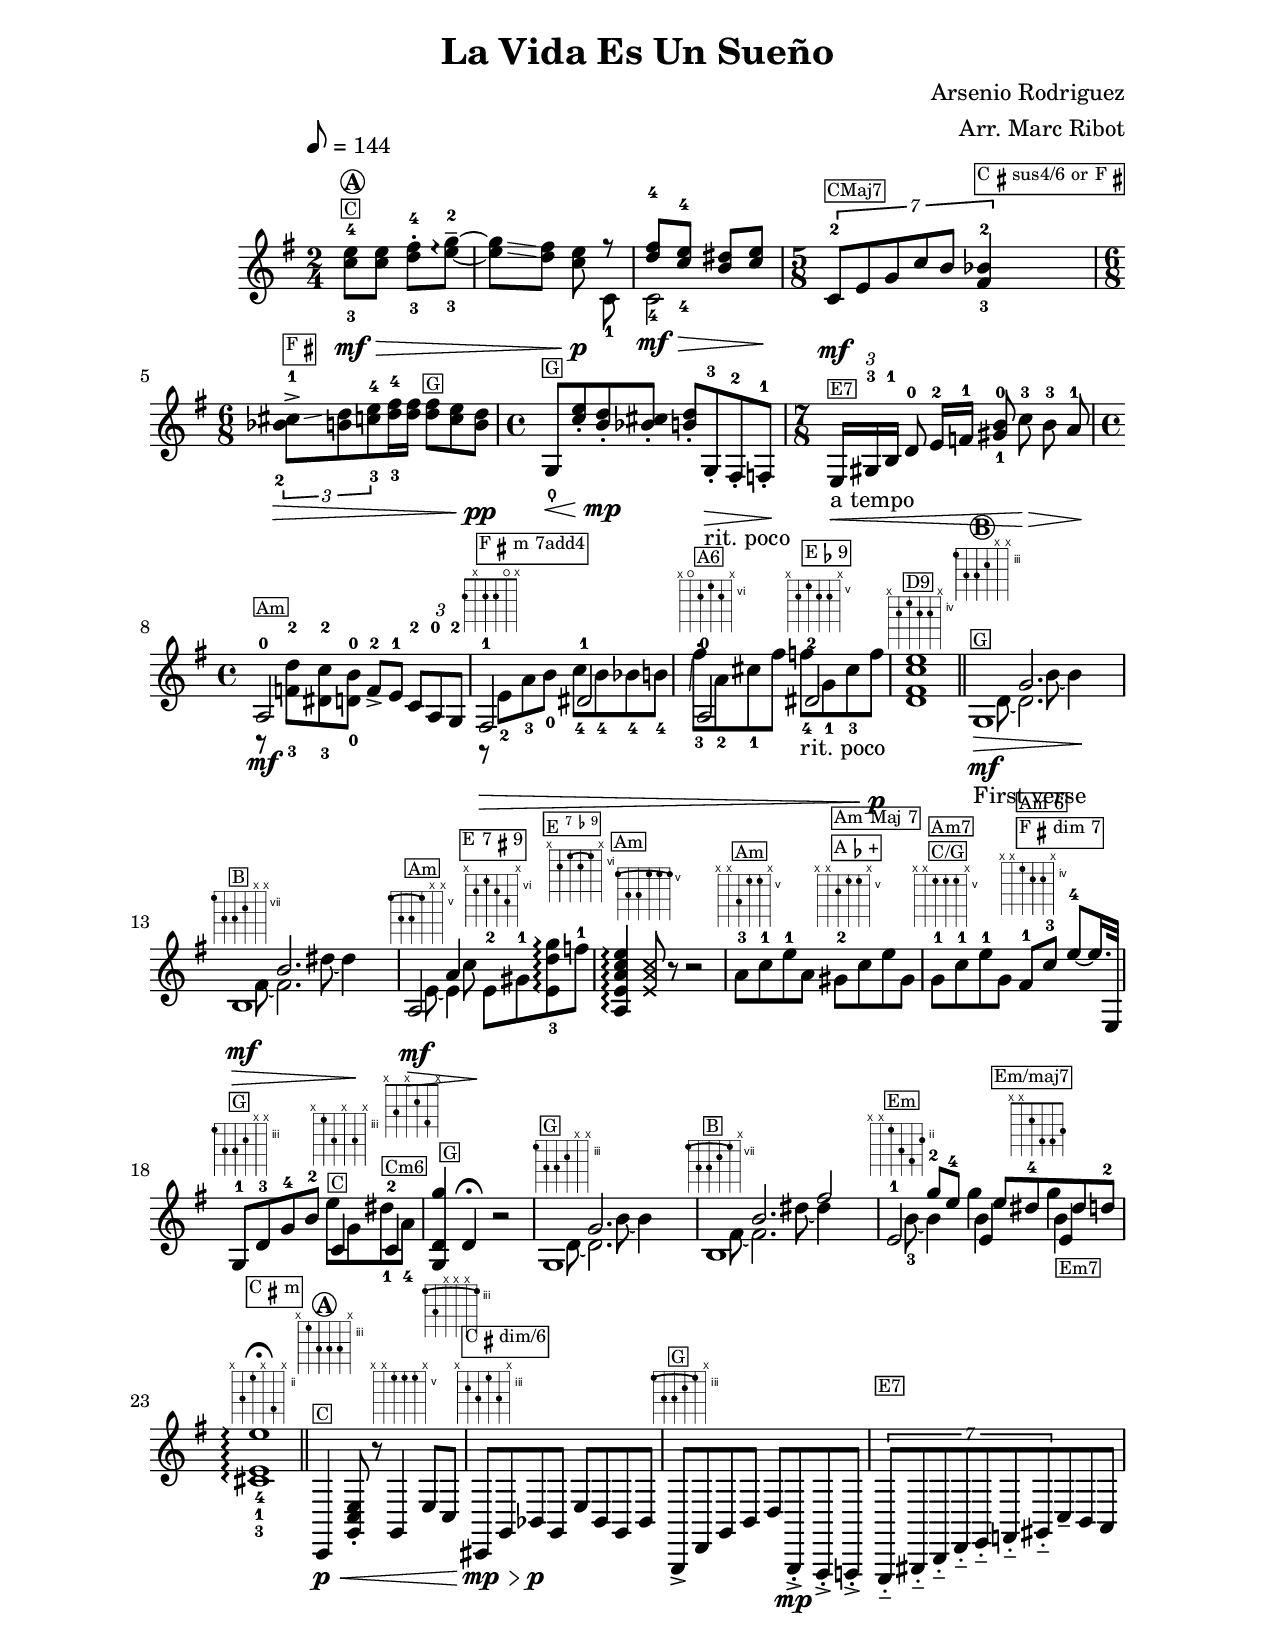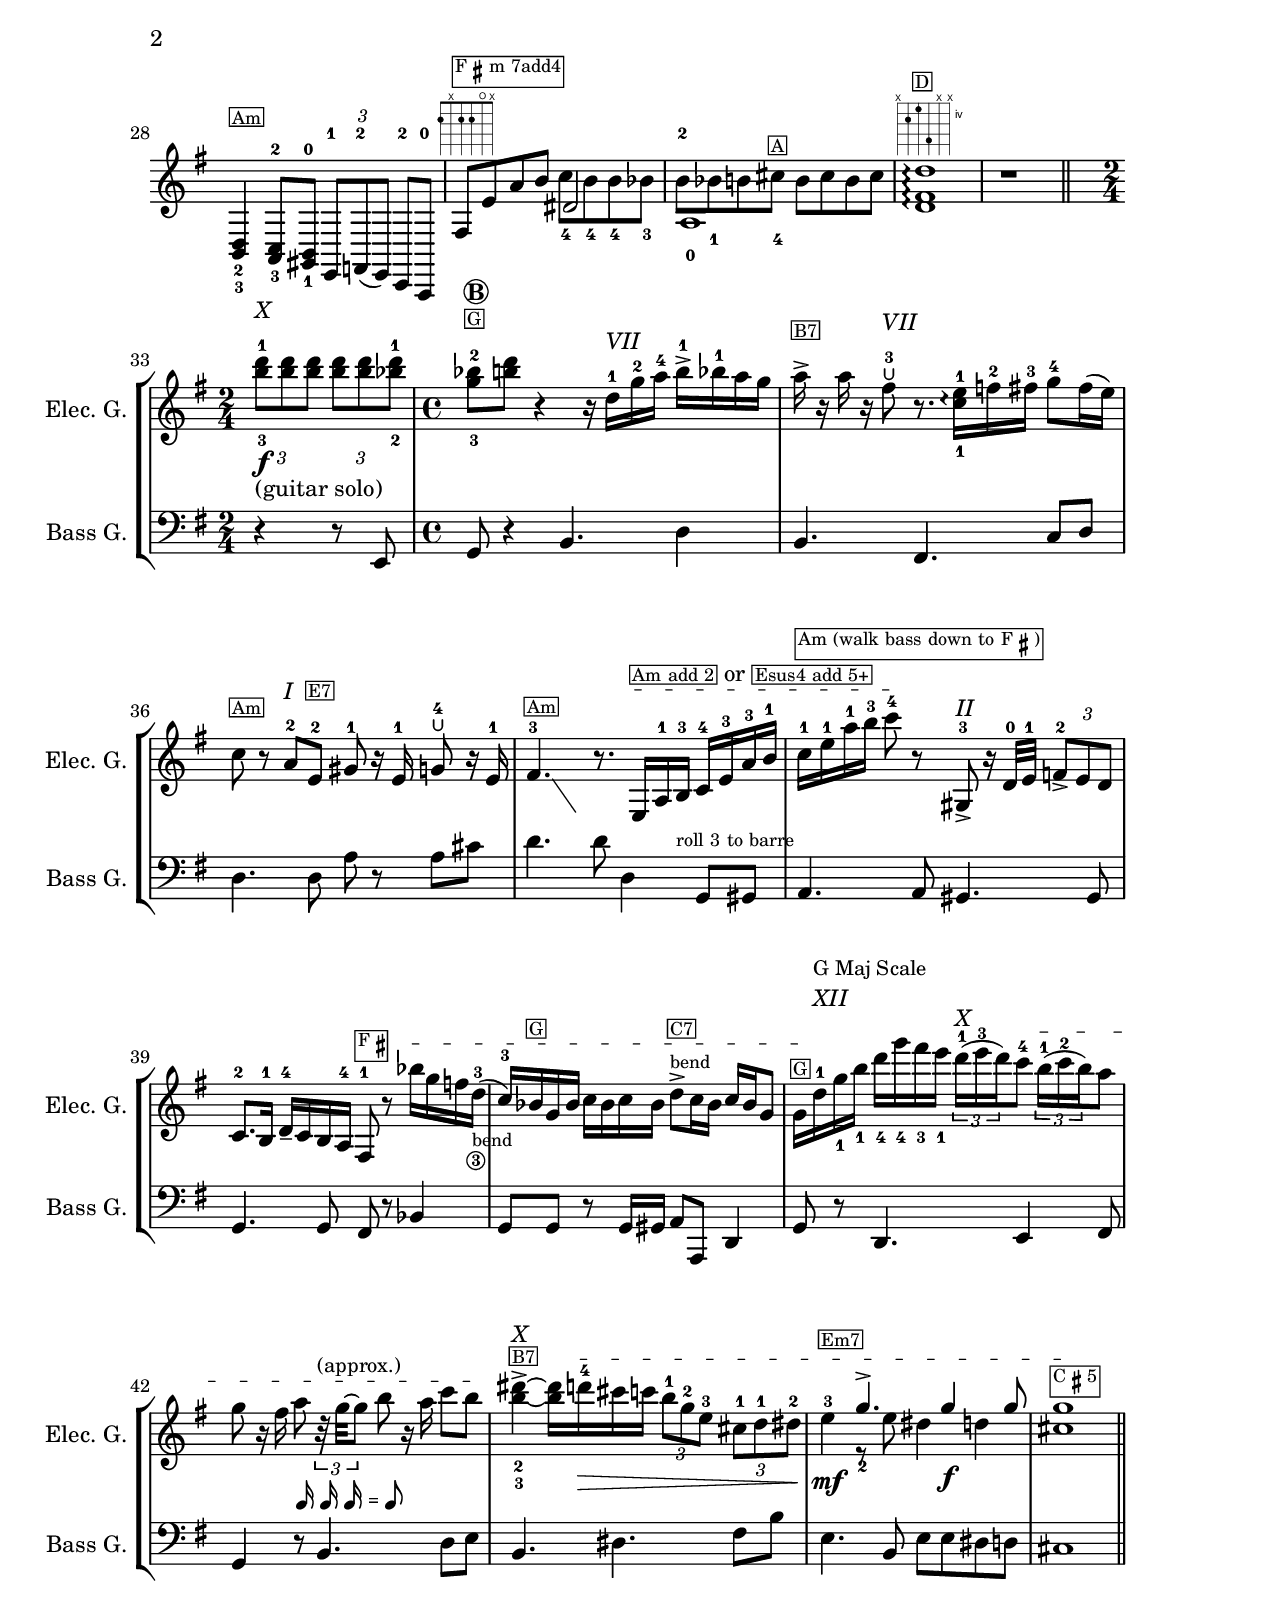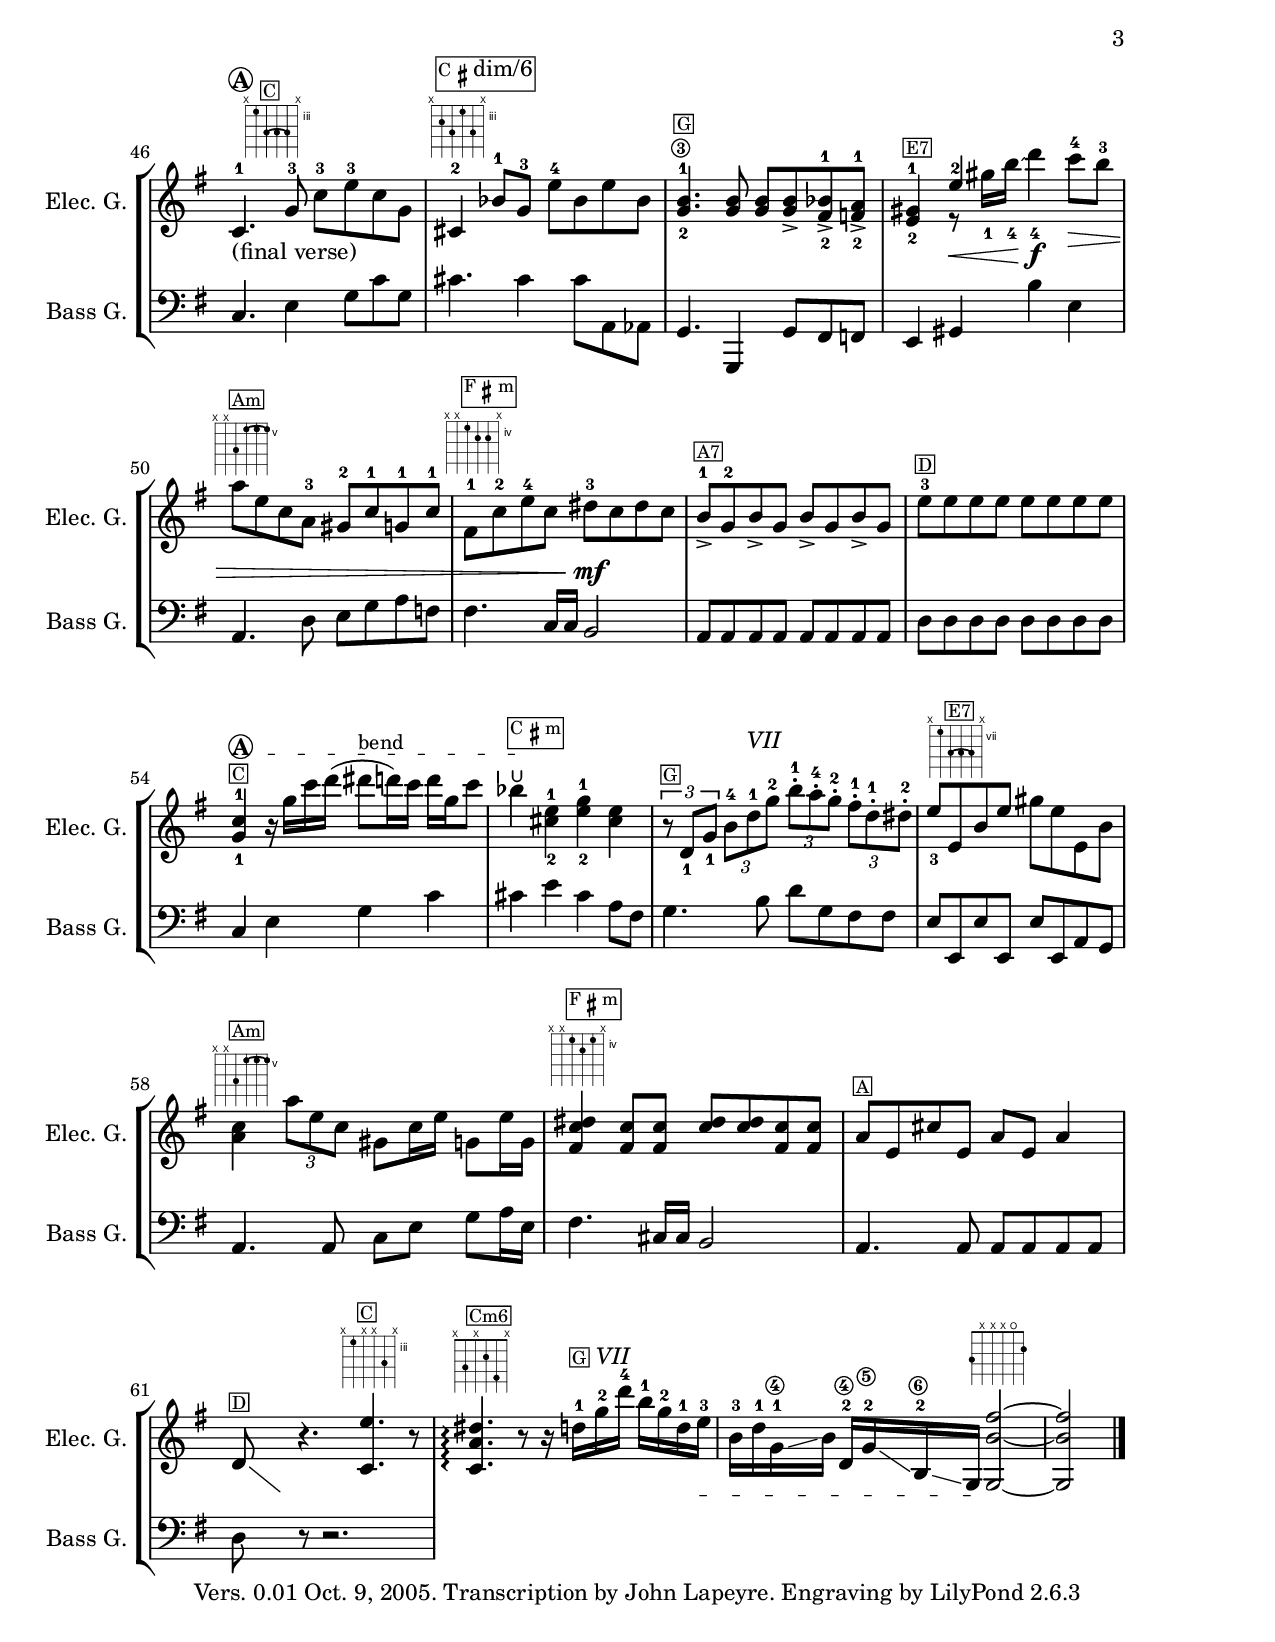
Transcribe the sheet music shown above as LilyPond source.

% LilyPond version
\version "2.6.3"

% La Vida Es un Sueno arr. by Marc Ribot
% Version 0.01 of this document


\version "2.6.3"
% bass part during guitar solo
basspartone = \relative c { 
  \set Staff.midiInstrument = #"electric bass (finger)"
  \set Staff.instrument = "Elect. Bass Guitar "
  \set Staff.instr = "Bass G. "
  \clef bass
  \key g \major

  %BAR 33
  \time 2/4 { r4 r8 e,} |
  
  %BAR 34
  \time 4/4
  g8 r4 b4. d4 |

  %BAR 35
  b4. fis4. c'8 d8 |

  %BAR 36
  d4. d8 a'8 r8 a cis |

  %BAR 37
  d4. d8 d,4 g,8 gis |

  %BAR 38
  a4. a8 gis4. gis8 |

  %BAR 39
  g4. g8 fis8 r8  bes4 |

  %BAR 40
  g8 g r8  g16 gis a8 a,8 d4 |

  %BAR 41
  g8 r8 d4. e4  fis8 |

  %BAR 42
  g4 r8 b4. d8 e8 |

  %BAR 43
   b4. dis4. fis8 b8 |

  %BAR 44
   e,4. b8 e e dis d  |

  %BAR 45   
  cis1
}
 
bassparttwo = \relative c {
  \clef bass
%  \key g \major  this prints an extra key sig in wrong place

  %BAR 46
  c4. e4 g8 c g |

  %BAR47
  cis4. cis4 cis8 a,8 aes |

  %BAR 48
  g4.  g,4 g'8 fis f |

  %BAR 49
  e4 gis b' e, |

  %BAR 50
  a,4. d8 e g a f |

  %BAR 51
  fis4.  c16 c b2 |

  %BAR 52
  a8 a a a a a a a |

  %BAR 53
  d d d d d d d d |

  %BAR 54
  c4 e g c  |

  %BAR 55
  cis e cis a8 fis |

  %BAR 56
  g4. b8 d  g, fis fis |

  %BAR 57
  e e, e' e, e' e, a g  |

  %BAR 58
  a4. a8 c e g a16 e  |

  %BAR 59
  fis4. cis16 cis  b2 |

  %BAR 60
  a4. a8 a a a a |

  %BAR 61
  d r8 r2.
}



#(set-default-paper-size "letter")

\paper {
  linewidth = 6.5\in
  bottommargin  = .3\in
  footsep = 0\in
}

\header {
  title = \markup{"La Vida Es Un Sueño"}
  composer = "Arsenio Rodriguez"
  arranger = "Arr. Marc Ribot"
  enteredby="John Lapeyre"
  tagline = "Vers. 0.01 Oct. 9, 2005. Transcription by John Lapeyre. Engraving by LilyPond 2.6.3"
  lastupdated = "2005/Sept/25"
}



% The opening part of the piece is unaccompanied guitar.
introduction = { 
% Introduction , solo guitar
   % Raise the metronome tempo mark a bit so it doesn't hit the notes in the staff
%  \override Glissando #'arrow = ##t   
   \override Score.MetronomeMark #'padding = #9.0
   \override Staff.DynamicLineSpanner #'padding = #4.0
%   \override Staff.DynamicTextSpanner #'padding = #7.0
   % Raise the numerals giving the bar numbers so they don't hit the staff.
   \override Score.BarNumber     #'padding = #2.0
   \override Staff.Fingering  #'padding = #1.1
%   \override TextScript #'extra-offset = #'(0 . 0)
   % Glissandi are invisibly short without this
   \override Glissando #'minimum-length = #5
   \override Glissando #'spacing-procedure  = #Spanner::set_spacing_rods
%   \override Glissando #'thickness = 3

   % make the tempo mark
   \tempo   8=144 
   \time 2/4 
    <c-3 e-4>8^\markup { \box\line\tiny{ C} } 
     ^\markup{\circle\bold A}
     \mf \>  
    <c e>   <d-3 fis-4-.>8
   <g-2 e-3>8~ \arpeggio-- <g e>8 \glissando   

    <fis d>8 <c e> \p \!
    <<  {r8  \once \override Staff.Fingering  #'padding = #2.0 <d-4 fis-4> \mf \>
      <c-4 e-4> <b dis> <c e> \! } \\ 
     \once \override Staff.Fingering  #'padding = #0.0
   {c,8-1 | c2}  >> 
   \time  5/8
   \times 5/7 {c8-2^\markup{\box\line\tiny{CMaj7}}
      \mf e g c b
       <bes-2   fis-3>4^\markup{\box\line\tiny {C\sharp{sus4/6} or F\sharp}}}  | 
   % BAR 5
   \time 6/8
   \times 2/3 {   <  bes-2 cis-1 >8->^\markup{\box\line\tiny{F\sharp}}  \glissando
          \>  
       <b d>  <c-3 e-4> }
          <d-3 fis-4>16  <d fis> 
        <d fis>8^\markup{\box\line\tiny{G}}
          <c e>  <d b> \pp \!  |
    %BAR 6
    \time 4/4
   \override Staff.DynamicLineSpanner #'padding = #1.0
    g,,8_\thumb^\markup{\box\tiny{G}}   \<
   \override Staff.DynamicLineSpanner #'padding = #3.0
     <c'-. e>  <d-. b> \mp <cis-. bes>  <d-. b>  g,,8-.-3_"rit. poco"  \> fis-2-. f-1-. \! |

    %Bar 7
    \time 7/8
   \override Staff.Fingering  #'padding = #2.1	
    \times 2/3 {e16-"a tempo"^\markup{\box\line\tiny {E7}}
     \< gis-3 b-1} 
   \revert Staff.Fingering  #'padding
     d8-0  e16-2 f-1 <gis-1 b-0>8  c8-3 \! \> b8-3 a-1 \! |
     %BAR 8
     \time 4/4

      <<a,2-0^\markup{\box\line\tiny{ Am}}
       \mf \\ {r8  
\once  \override Staff.Fingering  #'padding = #2.0  
          <f'-3 d'-2>
\once  \override Staff.Fingering  #'padding = #2.0  
        <dis-3 c'-2> <d-0 b'-0>} >>
%      a,8 \mf   <f' d'> <dis c'> <d b'>
      f8->-2 e-1 

     \override Staff.Fingering  #'padding = #2.0
     \times 2/3 {c-2 a-0 g-2}   |
     \revert Staff.Fingering  #'padding

     %BAR 9

     << fis2-1^\markup { \fret-diagram-terse #"2;x;2;2;o;x;" }
              ^\markup {\box\line\tiny{F\sharp m{7add4}}  } \\ {r8 \> e'8-2 a-3 b-0}>>
     << {dis,2-1} \\ {c'8-4 b-4 bes-4 b-4} >>    |

     %BAR10

     << {a,2-0^\markup { \fret-diagram-terse #"x;o;7;6;7;x;"}
             ^\markup \box\line\tiny{ A6}     }  \\ 
      {
       \hideNotes \grace e'8   \glissando \unHideNotes 
       fis'=''8^.-3 a,-2 cis-1 fis } >> 

     << dis,2-2
      ^\markup {\fret-diagram-terse #"x;6;5;6;6;x;" }
        ^\markup \box\line\tiny{E\flat 9}
              \\  {f'8_4_\markup{rit. poco} g,_1 cis_3 f \p } >>   |
% Spent an hour trying to move either rit poco or fingerings out
% of the way. never really succeeded
%     \override TextScript #'padding = #5
%     \revert TextScript #'padding

     %BAR 11
     <d, fis c' e >1^\markup {\fret-diagram-terse #"x;5;4;5;5;x;"}
          ^\markup \box\line\tiny{D9} \bar "||" |

% End Introduction , solo guitar
   }

versea = { 

         % This section is one guitar and one voice (vocal part is not scored)          
	  %BAR 12
         << {g,1\mf ^\markup{ \fret-diagram-terse #"3;5;5;4;x;x;"  }
                  ^\markup{\box\tiny G} _\markup{ First verse }
                     ^\markup{\circle\bold B}  }
            \\ {s8 d'8~d2.} \\ {s4 g2.} \\ { s4. \> b8~b4 \!}   >>   |
           
	  %BAR 13
         << {b,1\mf^\markup {\fret-diagram-terse #"7;9;9;8;x;x;"}^\markup{\box\tiny B}}
                \\ {s8 fis'8~fis2.} \\ {s4 b2.} \\ { s4.\>  dis8~dis4 \!} >>  |
 
         % BAR 14
         << {a,2\mf^\markup{\fret-diagram-terse #"5-1-(;7-3;7-4;5-1-);x-1;x-1;"}
              ^\markup{\box\tiny {Am}} }
             \\ {s8 e'8~e4} 
              \\ {s4 a4} \\ 
              { s4. \> c8 \! } >>

	  e,8-2^\markup { \fret-diagram-terse #"x;7;6;7;8;x;"}
         ^\markup{ \hspace #-2 \raise #-20 \box\line\tiny{E{7\sharp 9}}}
         gis-1  <e d'_3 g>8^\markup{ \hspace #2.0 \raise #1.5
                  \fret-diagram-terse #"x;7-2;6-1-(;7-3;6-1-);x;"  }
		  ^\markup{\raise #-2.0 \box\line\tiny {E\super{7\flat 9}}}
               \arpeggio  f'8-1 |

         %BAR 15
         < a,, e' a c e>4\arpeggio ^\markup 
             {\hspace #2.0 \fret-diagram-terse #"5-1-(;7-3;7-4;5-1;5-1;5-1-);"}
           ^\markup{\box\tiny Am}
        \override NoteHead #'style = #'cross
           < e' a c  >8
        \revert NoteHead #'style
         r8 r2  |

         % BAR 16
         a='8-3^\markup{ \fret-diagram-terse #"x;x;7;5;5;x;"}^\markup{\box \tiny Am} 
                c-1 e-1 a, 

         gis-2^\markup{ \fret-diagram-terse #"x;x;6;5;5;x;"}
             ^\markup{ \box\line\tiny {A\flat +}} 
             ^\markup{ \box\line\tiny {Am Maj 7}}
             c e gis, 


         %BAR 17
         g-1^\markup{\fret-diagram-terse #"x;x;5;5;5;x;"}
          ^\markup{\box\line\tiny {C/G}}
          ^\markup{\box\line\tiny {Am7}} c-1 e-1 g,
         fis-1^\markup{ \fret-diagram-terse #"x;x;4;5;5;x;"}
          ^\markup{\box\line\tiny {F\sharp dim 7}}
          ^\markup{\box\line\tiny {Am 6}}
         c'-3 e8-4~e16. 
         e,,32   

	 %BAR 18
	 g8-1^\markup{"" \raise #1.5 \fret-diagram-terse #"3;5;5;4;x;x;"}
           ^\markup{\box\tiny G}  
         d'8-3 g-4 b-2
         << c,4^\markup {"" \raise #1.5 \fret-diagram-terse #"x;3;5;x;5;x;"}
             ^\markup{\box\line\tiny{C}} \\  {e'8 g,} >> 
       \override TextScript #'padding = #3	 
        << c,4-2^\markup { \hspace #1.5 \fret-diagram-terse #"x;3;x;2;4;x;"}
               ^\markup{\box\line\tiny {Cm6}} \\ {dis'8-1 a-4}>>  |
       \revert TextScript #'padding

	%BAR 19
         <g, d' g'>4^\markup{\hspace #1 \box\tiny G}
        _\markup {\hspace #1.0 \fret-diagram-terse #"3-1-(;5-3;x;x;x;3-1-);"}
         d'4\fermata r2 |

	 %BAR 20
         << {g,1^\markup{ \hspace #1.0 \fret-diagram-terse #"3;5;5;4;x;x;"}
               ^\markup{\box\line\tiny{ G}}    } \\ 
              {s8 d'8~d2.} \\ {s4 g2.} \\ {s4.  b8~b4} >>  |

	 %BAR 21
        << {b,1^\markup{ \fret-diagram-terse #"7-(;9;9;8;7-);x;"}
                ^\markup{\box\line\tiny{ B}}} \\
          {s8 fis'8~fis2.} \\ {s4 b2.} \\ {s4.  dis8~dis4} \\ {s2 fis2} >> |

	 %BAR 22
         << {e,2-1^\markup{"" \raise #1.5 \fret-diagram-terse #"x;x;2;4;5;3;"}
                    ^\markup{\box\line\tiny {Em}}}
         \\ { s8 b'8-3~b4} \\  { s4 g'8-2  e8-4 } >>
         << {e,4 } \\ 
               {  b'4} \\  { e8 dis-4^\markup{ \fret-diagram-terse #"x;x;2;4;4;3;" }
                 ^\markup{\hspace #-3.0 \box\line\tiny {Em/maj7}}} \\ {g4} >>
         << {e,4_\markup{\box\line\tiny {Em7}} } \\ {  b'4} \\  { dis8 d-2 } \\ {g4} >> |

         %BAR 23
         < cis,,_3 e_1   e'_4 \fermata >1 \arpeggio ^\markup 
              {  \fret-diagram-terse #"x;4;2;x;5;x;"}
             ^\markup{\box\line\tiny {C\sharp m}}
     \bar "||"
     % End of solo guitar part, band enters in next section
}


verseb = {

         %BAR 24
	  \override Staff.DynamicLineSpanner #'padding = #1.0
          c=,4\p^\markup{ \fret-diagram-terse #"x;3;5;5;5;x;"}
	    ^\markup{\box\tiny C}
            ^\markup{\circle\bold A}
	   \<
             <g' c e-.>8 r  
            g4^\markup \fret-diagram-terse #"x;x;5;5;5;x;" e'8 c8  |

          %BAR 25
           cis,^\markup{ \fret-diagram-terse #"x;4;5;3;5;x;"}
	   ^\markup{\hspace #-1
              \box\line\tiny {C\sharp  dim/6 }}
            \mp \! \>
          g' bes \p \!  g e' bes g bes |

          %BAR 26
           g,->^\markup {\fret-diagram-terse #"3-(;5;5;4;3-);x;"}
	    ^\markup{\box\tiny G}
            d' g b d 
          g,,-.->  \mp  fis-.->  f-.->     |
        
         %BAR 27
         \once \override TextScript #'padding = #2.5
         \times 5/7 {e8__^\markup{\raise #3.0 \box \tiny  E7}
          gis__ b__ d__ e__ f__ gis__ }
          c8-- b a |

         %BAR 28
  % can't get this textscript padding stuff to work anywhere

         <b_3 d_2>4^\markup{\raise #3 \box \tiny Am} 

         <a-3 c-2>8 <gis-1 b-0>
        \override Staff.Fingering  #'padding = #2.0
         \times 2/3 {e-1f-2 (e)} c-2 a-0 |

        \revert Staff.Fingering  #'padding

         %BAR 29
         fis=8^\markup{ \fret-diagram-terse #"2;x;2;2;o;x;"}
               ^\markup {\box\line\tiny{F\sharp m {7add4}}  } e' a b 
         << {dis,2} \\ {c'8-4 b-4 b-4 bes-3} >>  |
       
         %BAR 30
        \override Staff.Fingering  #'padding = #2.0
         << a,1_0 \\ {b'8^2 bes-1 b cis-4^\markup {\box\tiny{A}} b cis b cis }>> |
        \revert Staff.Fingering  #'padding       

         %BAR 31
         <d, fis d'>1\arpeggio^\markup {\fret-diagram-terse #"x;5;4;7;x;x;" }
               ^\markup{\box\tiny D}

	 %BAR 32
         r1
         \bar "||"
       }

% Guitar solo, with band backing, no vocal
guitarsolo = \relative c' {
     \set Staff.instrument = "Elect. Guitar"
     \set Staff.instr = "Elec. G. "
     \set Staff.midiInstrument = #"overdriven guitar"
 %BAR 33
           \time 2/4    
         \override TextScript #'padding = #2
           \times 2/3 {<b''=''-3 d-1>8^\markup{\italic X}_"(guitar solo)"

            \f <b d>  <b d> }
            \times 2/3 { <b d> <b d>  <bes-2 d-1>8  }

         %BAR 34
          \time 4/4
	  <bes=''-2 g-3>8^\markup {\box\line\tiny{G}}
            ^\markup{\circle\bold B}
                 <b d>8 r4 r16
               d,16-1^\markup{\italic VII} g-2 a-4 b-1-> bes-1 a g  |

	  %BAR 35
            a->^\markup{\box\tiny B7}  r a\glissando r fis8-3^\lheel^\markup{\italic VII}
            \glissando
            r8. <c-1 e-1>16 \arpeggio f-2 fis-3 g8-4 fis16 (e)  |

          %BAR 36
           c8^\markup{\box \tiny Am}
            \glissando \override TextSpanner #'edge-text = #'("V" . "")
            r8 a8-2^\markup{\italic I}  
            e-2^\markup{\box \tiny E7}
            gis8-1 r16 e16-1 g8-4^\lheel r16 e16-1  |

         \revert TextScript #'padding

%         \override Score.SeparationItem #'padding = #0.8	
          %BAR 37
          fis4.-3^\markup{\box \tiny Am} \glissando
         \hideNotes \grace e, \unHideNotes  
             r8.
%         \revert Score.SeparationItem #'padding
           \override TextScript #'padding = #5
            e=16^\markup{\box{ \tiny \line{ Am add 2}} or \box\tiny\line{ Esus4 add 5+}}
          \startTextSpan  a-1 b-3_\markup{\tiny {roll 3 to barre}}
            c-4 e-3 a-3 b-1 |
           \revert TextScript #'padding

          %BAR 38
          c-1^\markup{\box \tiny \line{Am (walk bass down to F\sharp) }}
           e-1 a-1 b-3 c8-4
            \stopTextSpan
             r8 gis,,8-3->^\markup{\italic II} r16   d'32-0 e-1  \times 2/3 {f8-2-> e d } |

          %BAR 39
             c8.-2  b16-1 d16-4-- c16  b16  a16-4 fis8-1
               ^\markup{\box\tiny\line{F\sharp}}
             \override TextSpanner #'edge-text = #'("III (Gm pentatonic)" . "")
             r8 bes''16 \startTextSpan
              g f d16-3_\markup{\tiny "bend"}_\markup{\circle \finger 3} ( | 

          %BAR 40 
           c-3)  bes^\markup{\box\tiny G} g16 
             bes16 c bes c bes d8->^\markup{ \tiny bend}
                  ^\markup{\box\tiny{ C7}}
             c16 bes c bes g8  |

          %BAR 41
             g='16^\markup{\box\tiny{ G}} \stopTextSpan 
            d'16-1^\markup{"" \raise #5.0 \column{"" \raise #5.0 \small "G Maj Scale"  \raise #5.0 
             \italic XII} }
                  g_1 b_1 d_4 g_4 fis_3 e_1
             \override TextSpanner #'edge-text = #'("VII" . "")
              \override TextSpanner #'padding = #2.5
             \times 2/3 {d16-1^\markup{\italic X} (e-3 d)} c8-4   \times 2/3 {b16-1
               \startTextSpan (c-2 b) } a8  |

          %BAR 42
             g8 r16 fis16 a8 
            \once \override TextScript #'padding = #1.5
            \times 2/3 { r32^\markup{ "" \raise #3.2 \small{(approx.)}}
                _\markup{\hspace #-2 \tiny { \note-by-number #4 #0 #1 \note-by-number #4 #0 #1
		\note-by-number #4 #0 #1 = \note-by-number #3 #0 #1
                   }}
                 g32~g8} 
                b8 r16 a16 c8 b8 \stopTextSpan 
             \revert  TextSpanner #'padding
             \revert  TextSpanner #'edge-text      |

           %BAR 43
             < b_3 dis_2 >4->^\markup{\box\tiny{B7}}
            ^\markup{\italic X}~< b dis >16
             \override TextSpanner #'edge-text = #'("VII" . "")
             \override TextSpanner #'padding = #0.9
             d16-4  \>
             \startTextSpan
              cis c   \times 2/3{ b8-1 g-2 e-3 } \times 2/3{ cis-1 d-1 dis-2} |

            %BAR 44
              \override TextScript #'padding = #4.5 
              e4-3^\markup{\box\tiny Em7} \mf
              \revert TextScript #'padding
            << {g4._2-> g4 \f g8 } \\ {r8 e8 dis4 d}>>     |

            %BAR 45
              <  cis  g'  >1^\markup{\box\tiny \line{C\sharp 5}} \stopTextSpan
             \revert  TextSpanner #'padding
             \revert  TextSpanner #'edge-text
            \bar "||"
}


guitarparttwo = \relative c' {
  % guitar part. The section has vocal, lead guitar and full band.
   \set Staff.instrument = "Elect. Guitar"
   \set Staff.instr = "Elec. G. "
   \set Staff.midiInstrument = #"overdriven guitar"
%   \set Staff.MetronomeMark \override #'padding = #2.0

   %BAR 46
   c4.-1^\markup { \hspace #3 \fret-diagram-terse #"x;3;5-(;5;5-);x;"}
       ^\markup{\hspace #3 \box\tiny{C}}
       ^\markup{\circle\bold A}
   _"(final verse)"
   g'8-3 c-3 e-3 c g     |

   %BAR 47
   cis,4-2^\markup{ \fret-diagram-terse #"x;4;5;3;5;x;" }
      ^\markup{\hspace #-1 \box\line{\tiny {C\sharp} dim/6 }}
        bes'8-1 g-3 e'-4 bes e bes |

    %BAR 48
   < b-1  g-2>4.^\markup{\circle\finger  3}
     ^\markup{\box\tiny G}
    <b g>8 <b g>  <b g>->
    <bes-1 fis-2>-> <a-1 f-2>->  |

    %BAR 49
   <gis-1 e-2>4^\markup{\box\tiny {E7}}
%   \override Glissando #'minimum-length = #5.0
%   \override Glissando #'thickness = #5.0
   << {  e'4-2 \<  }  \\ { r8 gis16-1 b16-4 \glissando} >>  
   \once \override Score.SeparationItem #'padding = #1.0
        << s4 \f  \\d4-4   >> c8-4 \>  b-3 |

    %BAR 50
   a^\markup {\fret-diagram-terse #"x;x;7;5-(;5;5-);"}
      ^\markup{\box\tiny {Am}}
    e  c a-3 gis-2 c-1 g-1 c-1  |

    %BAR 51
    fis,-1^\markup {\fret-diagram-terse #"x;x;4;5;5;x;"}
       ^\markup{\box\tiny\line {F\sharp m}}
     c'-2 e-4 c dis-3 \mf c dis c  |

    %BAR 52
      b8-1->^\markup{\box\tiny{A7}} g-2 b-> g b-> g b-> g   |

    %BAR 53
      e'-3^\markup{\box\tiny {D}}
         e e e e e e e  |

    %BAR 54
    \override TextSpanner #'edge-text = #'("VIII" . "")
    \override TextSpanner #'padding = #1.1
      <g,='-1 c-1>4^\markup{\box\tiny {C}} ^\markup{\circle\bold A}
    r16  \startTextSpan g'16
   \override TextScript #'padding = #3 
     c d( dis8^\markup{\small bend} d16) c d g, c8 |
   \revert TextScript #'padding

     %BAR 55
     bes4^\lheel^\markup{\box\tiny\line{C\sharp m}} \stopTextSpan
      <e,-1 cis-2>4  <e-2 g-1> <e cis>  |

    \override TextScript #'padding = #2 
     %BAR 56
     \times 2/3 { r8^\markup{\box\tiny {G}} d,8_1 g_1 }  \times 2/3 
           {b-4  d-1^\markup{\raise #5.0 "" \raise #5.0 \italic "VII"} g-2 } 
      \times 2/3  {b-1-. a-4-. g-2-. } \times 2/3  {fis-1-. d-1-. dis-2-. }  |

    \revert TextScript #'padding

     %BAR 57
      e_3 e,^\markup {\fret-diagram-terse #"x;7;9-(;9;9-);x;"}
        ^\markup{\box\tiny {E7}}
      b' e gis e e, b'  |

      %BAR 58
      <a c>4^\markup{ \fret-diagram-terse #"x;x;7;5-(;5;5-);"}
       ^\markup{\box\tiny {Am}}
       \times 2/3 {a'8 e c}  gis8 c16 e 
      { g,8 e'16 g,} |

      %BAR 59
      <fis c' dis  >4^\markup{ \fret-diagram-terse #"x;x;4;5;4;x;"}
           ^\markup{\box\tiny\line {F\sharp m}}
       <fis c'>8 <fis c'>8
      <c' dis> <c dis> <fis, c'> <fis c'>  |

      %BAR 60
       a^\markup{\box\tiny {A}} e cis' e, a e a4 |

      %BAR 61
      d,8^\markup{\box\tiny {D}} \glissando 
        \hideNotes \grace e, \unHideNotes 
       r4.
}

guitarending = \relative c' {
   \set Staff.instrument = "Elect. Guitar"
   \set Staff.instr = "Elec. G. "
   \set Staff.midiInstrument = #"overdriven guitar"

   %BAR 62
   <c e'>4.^\markup{ \fret-diagram-terse #"x;3;x;x;5;x;"}
      ^\markup{\box \tiny C}  r8   
  <c a' dis>4.^\markup{ \fret-diagram-terse #"x;3;x;2;4;x;"} \arpeggio
       ^\markup{\box \tiny Cm6}
   r8
  \override TextScript #'padding = #2 
  r16  d'16-1^\markup{ {\box \tiny G} \italic VII} g-2 d'-4
       b-1 g-2 d-1
  \revert TextScript #'padding
   \override TextSpanner #'padding = #0.0
   \override TextSpanner #'direction = #-1
   \override TextSpanner #'edge-text = #'("rit " . "")
     e-3
    %BAR 63
    \startTextSpan
        b-3 d-1 
       g,-1^\markup{\circle\finger  4} \glissando b d,-2^\markup{\circle\finger  4}
       g-2^\markup{\circle\finger  5}\glissando
    \override Score.SeparationItem #'padding = #0.8
    \set stringNumberOrientations = #'(down right up)
        b,-2^\markup{\circle\finger 6}
         \glissando g \stopTextSpan
   \revert Score.SeparationItem #'padding
    <g b' fis'>2^\markup \fret-diagram-terse #"3;x;x;x;o;2;" ~<g b' fis'>2 
   \bar "|."

}


sologuitar = \relative c'' {
       \clef treble
       \key g \major
       \set Staff.midiInstrument = "electric guitar (jazz)"
	\introduction
        \versea
        \verseb
}



\score {
 \new StaffGroup
   \relative <<
   \new Staff { \sologuitar  \break  << {\guitarsolo  \guitarparttwo \guitarending} 
               \new Staff {  \basspartone \bassparttwo} >> }
%    \new Staff {    << { \guitarparttwo \guitarending} \new Staff {   \bassparttwo } >> }

   >>
  \layout {   }
  \midi {  } %\tempo 4=70 }
}